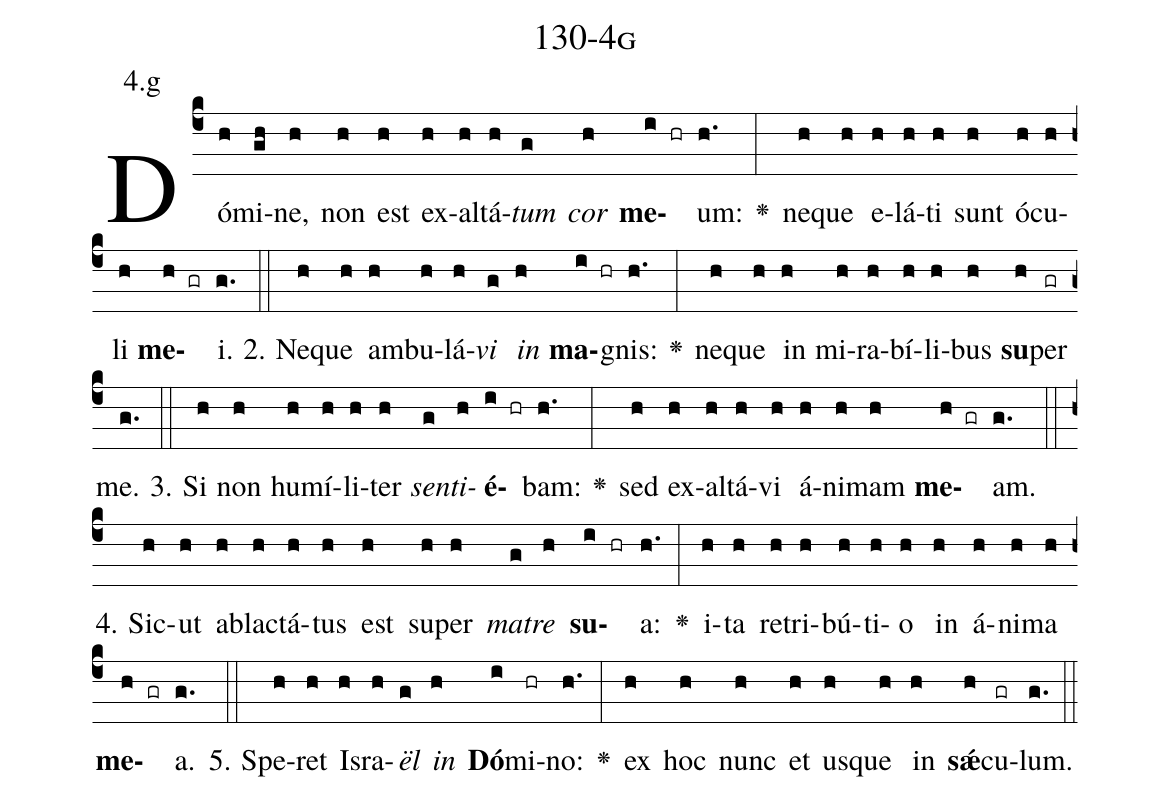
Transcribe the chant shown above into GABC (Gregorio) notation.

name: 130-4g;
annotation: 4.g;
%%
(c4)Dó(h)mi(gh)ne,(h) non(h) est(h) ex(h)al(h)tá(h)<i>tum</i>(g) <i>cor</i>(h) <b>me</b>(i hr)um:(h.) <v>\greheightstar</v>(:) ne(h)que(h) e(h)lá(h)ti(h) sunt(h) ó(h)cu(h)li(h) <b>me</b>(h gr)i.(g.) (::)
2. Ne(h)que(h) am(h)bu(h)lá(h)<i>vi</i>(g) <i>in</i>(h) <b>ma</b>(i hr)gnis:(h.) <v>\greheightstar</v>(:) ne(h)que(h) in(h) mi(h)ra(h)bí(h)li(h)bus(h) <b>su</b>(h)per(gr) me.(g.) (::)
3. Si(h) non(h) hu(h)mí(h)li(h)ter(h) <i>sen</i>(g)<i>ti</i>(h)<b>é</b>(i hr)bam:(h.) <v>\greheightstar</v>(:) sed(h) ex(h)al(h)tá(h)vi(h) á(h)ni(h)mam(h) <b>me</b>(h gr)am.(g.) (::)
4. Sic(h)ut(h) ab(h)lac(h)tá(h)tus(h) est(h) su(h)per(h) <i>ma</i>(g)<i>tre</i>(h) <b>su</b>(i hr)a:(h.) <v>\greheightstar</v>(:) i(h)ta(h) re(h)tri(h)bú(h)ti(h)o(h) in(h) á(h)ni(h)ma(h) <b>me</b>(h gr)a.(g.) (::)
5. Spe(h)ret(h) Is(h)ra(h)<i>ël</i>(g) <i>in</i>(h) <b>Dó</b>(i)mi(hr)no:(h.) <v>\greheightstar</v>(:) ex(h) hoc(h) nunc(h) et(h) us(h)que(h) in(h) <b>sǽ</b>(h)cu(gr)lum.(g.) (::)
